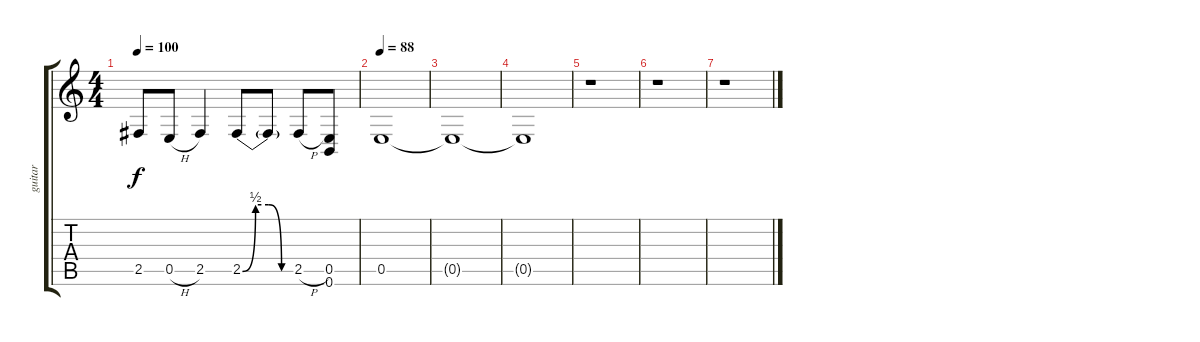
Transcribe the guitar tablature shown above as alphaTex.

\track ("guitar" "guitar") {instrument distortionguitar}
\staff {score tabs}
\tuning (E4 B3 G3 D3 E2 B1) {hide}
\ts (4 4)
\tempo 100
\clef g2
\ks c
2.5{t}.8{dy f} 0.5{h}.8 2.5.4 2.5{be (custom 0 0 15 2 30 2 45 0 60 0)}.8 2.5{t}.8 2.5{h}.8 (0.5 0.6{t}).8 |
\tempo 88
0.5.1{volume 5} |
0.5{t}.1 |
0.5{t}.1 |
r.1 |
r.1 |
r.1
